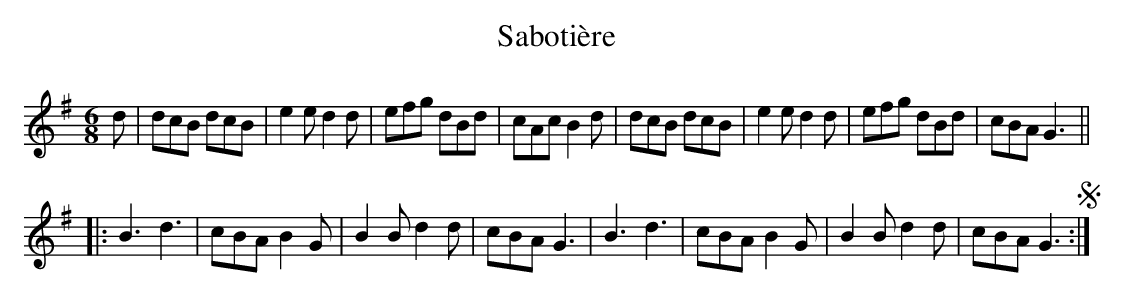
X:1
T:Sabotière
M:6/8
K:Gmaj
L:1/8
d|dcB dcB|e2e d2d|efg dBd|cAc B2d|dcB dcB|e2e d2d|efg dBd|cBA G3||
|:B3 d3|cBA B2G|B2B d2d|cBA G3|B3 d3|cBA B2G|B2B d2d|cBA G3!segno!:|]
